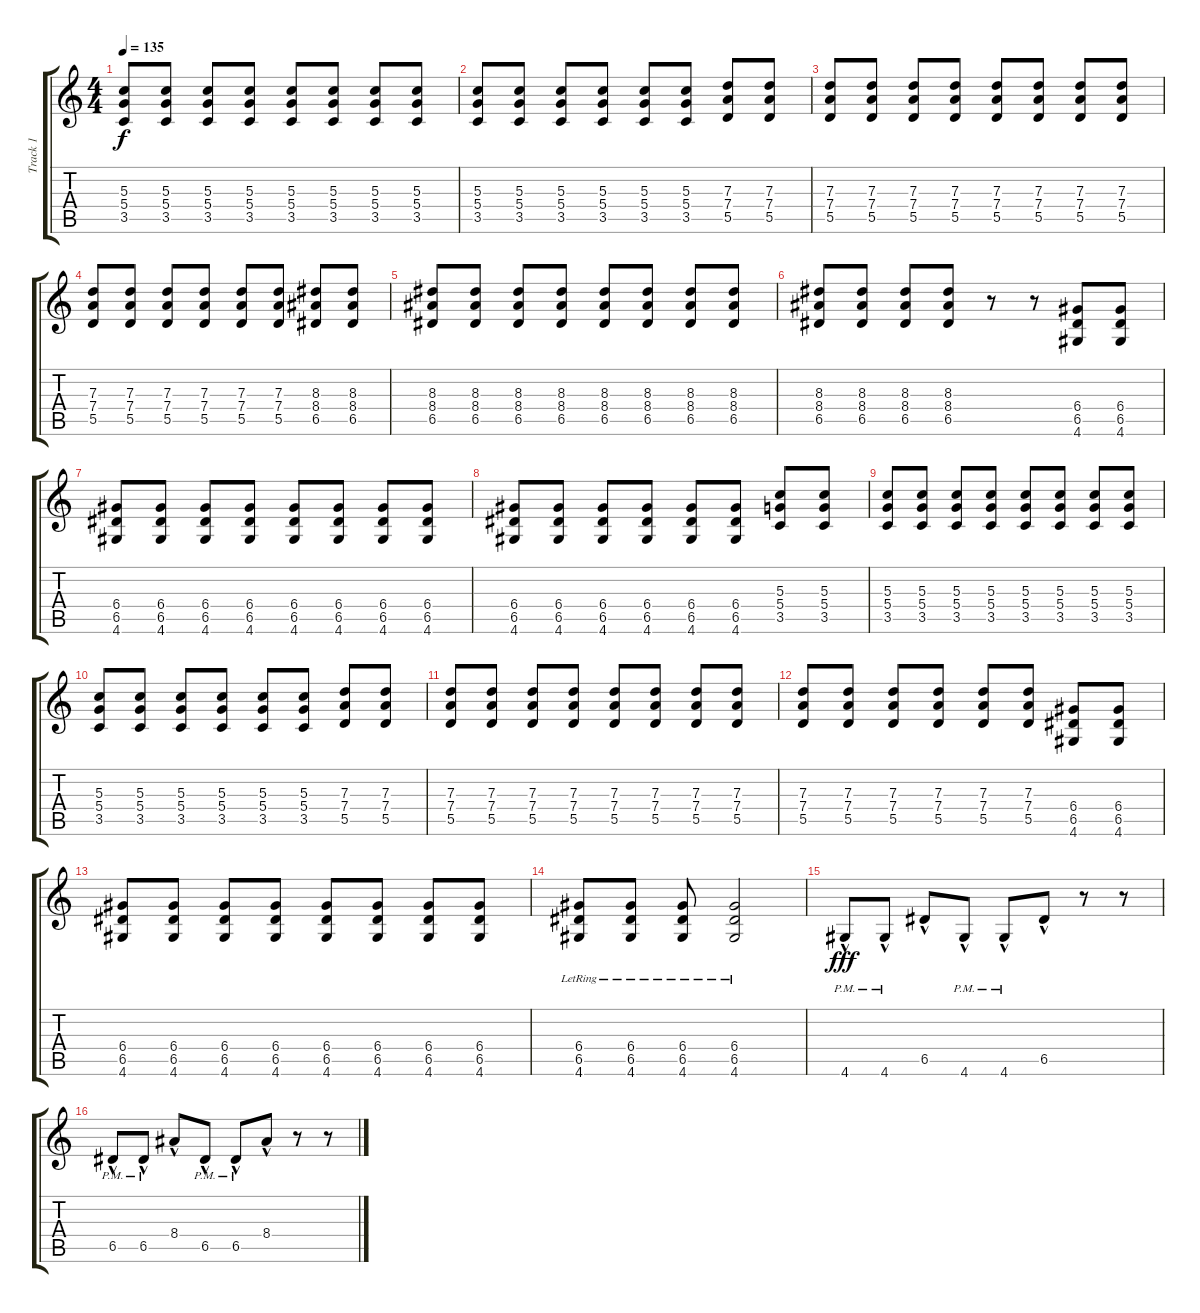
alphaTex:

\track ("Track 1" "Track 1") {instrument overdrivenguitar}
\staff {score tabs}
\tuning (E4 B3 G3 D3 A2 E2) {hide}
\ts (4 4)
\tempo 135
\clef g2
\ks c
(5.3 5.4 3.5).8{dy f} (5.3 5.4 3.5).8 (5.3 5.4 3.5).8 (5.3 5.4 3.5).8 (5.3 5.4 3.5).8 (5.3 5.4 3.5).8 (5.3 5.4 3.5).8 (5.3 5.4 3.5).8 |
(5.3 5.4 3.5).8 (5.3 5.4 3.5).8 (5.3 5.4 3.5).8 (5.3 5.4 3.5).8 (5.3 5.4 3.5).8 (5.3 5.4 3.5).8 (7.3 7.4 5.5).8 (7.3 7.4 5.5).8 |
(7.3 7.4 5.5).8 (7.3 7.4 5.5).8 (7.3 7.4 5.5).8 (7.3 7.4 5.5).8 (7.3 7.4 5.5).8 (7.3 7.4 5.5).8 (7.3 7.4 5.5).8 (7.3 7.4 5.5).8 |
(7.3 7.4 5.5).8 (7.3 7.4 5.5).8 (7.3 7.4 5.5).8 (7.3 7.4 5.5).8 (7.3 7.4 5.5).8 (7.3 7.4 5.5).8 (8.3 8.4 6.5).8 (8.3 8.4 6.5).8 |
(8.3 8.4 6.5).8 (8.3 8.4 6.5).8 (8.3 8.4 6.5).8 (8.3 8.4 6.5).8 (8.3 8.4 6.5).8 (8.3 8.4 6.5).8 (8.3 8.4 6.5).8 (8.3 8.4 6.5).8 |
(8.3 8.4 6.5).8 (8.3 8.4 6.5).8 (8.3 8.4 6.5).8 (8.3 8.4 6.5).8 r.8 r.8 (6.4 6.5 4.6).8 (6.4 6.5 4.6).8 |
(6.4 6.5 4.6).8 (6.4 6.5 4.6).8 (6.4 6.5 4.6).8 (6.4 6.5 4.6).8 (6.4 6.5 4.6).8 (6.4 6.5 4.6).8 (6.4 6.5 4.6).8 (6.4 6.5 4.6).8 |
(6.4 6.5 4.6).8 (6.4 6.5 4.6).8 (6.4 6.5 4.6).8 (6.4 6.5 4.6).8 (6.4 6.5 4.6).8 (6.4 6.5 4.6).8 (5.3 5.4 3.5).8 (5.3 5.4 3.5).8 |
(5.3 5.4 3.5).8 (5.3 5.4 3.5).8 (5.3 5.4 3.5).8 (5.3 5.4 3.5).8 (5.3 5.4 3.5).8 (5.3 5.4 3.5).8 (5.3 5.4 3.5).8 (5.3 5.4 3.5).8 |
(5.3 5.4 3.5).8 (5.3 5.4 3.5).8 (5.3 5.4 3.5).8 (5.3 5.4 3.5).8 (5.3 5.4 3.5).8 (5.3 5.4 3.5).8 (7.3 7.4 5.5).8 (7.3 7.4 5.5).8 |
(7.3 7.4 5.5).8 (7.3 7.4 5.5).8 (7.3 7.4 5.5).8 (7.3 7.4 5.5).8 (7.3 7.4 5.5).8 (7.3 7.4 5.5).8 (7.3 7.4 5.5).8 (7.3 7.4 5.5).8 |
(7.3 7.4 5.5).8 (7.3 7.4 5.5).8 (7.3 7.4 5.5).8 (7.3 7.4 5.5).8 (7.3 7.4 5.5).8 (7.3 7.4 5.5).8 (6.4 6.5 4.6).8 (6.4 6.5 4.6).8 |
(6.4 6.5 4.6).8 (6.4 6.5 4.6).8 (6.4 6.5 4.6).8 (6.4 6.5 4.6).8 (6.4 6.5 4.6).8 (6.4 6.5 4.6).8 (6.4 6.5 4.6).8 (6.4 6.5 4.6).8 |
(6.4{lr} 6.5{lr} 4.6{lr}).8 (6.4{lr} 6.5{lr} 4.6{lr}).8 (6.4{lr} 6.5{lr} 4.6{lr}).8 (6.4{lr} 6.5{lr} 4.6{lr}).2 |
4.6{hac pm}.8{dy fff} 4.6{hac pm}.8 6.5{hac}.8 4.6{hac pm}.8 4.6{hac pm}.8 6.5{hac}.8 r.8 r.8 |
6.5{hac pm}.8 6.5{hac pm}.8 8.4{hac}.8 6.5{hac pm}.8 6.5{hac pm}.8 8.4{hac}.8 r.8 r.8
